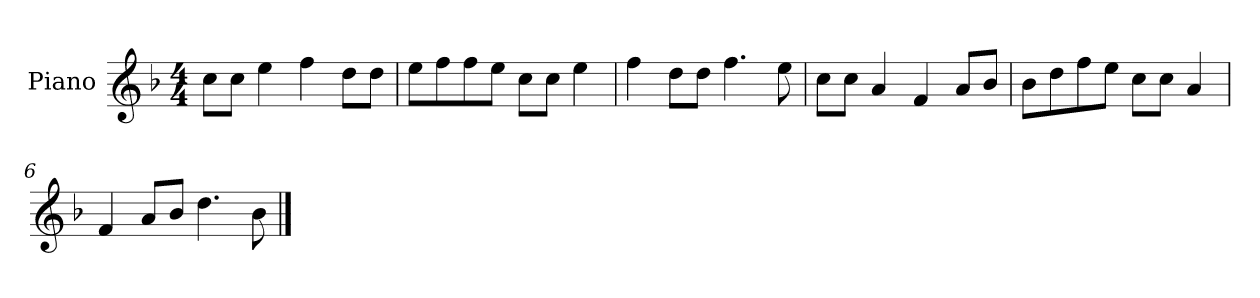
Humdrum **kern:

**kern
*part1
*staff1
*I"Piano
*I'P-no
*clefG2
*k[b-]
*M4/4
*MM90
=1
8cc\L
8cc\J
4ee\
4ff\
8dd\L
8dd\J
=2
8ee\L
8ff\
8ff\
8ee\J
8cc\L
8cc\J
4ee\
=3
4ff\
8dd\L
8dd\J
4.ff\
8ee\
=4
8cc\L
8cc\J
4a/
4f/
8a/L
8b-/J
=5
8b-\L
8dd\
8ff\
8ee\J
8cc\L
8cc\J
4a/
=6
4f/
8a/L
8b-/J
4.dd\
8b-\
==
*-
